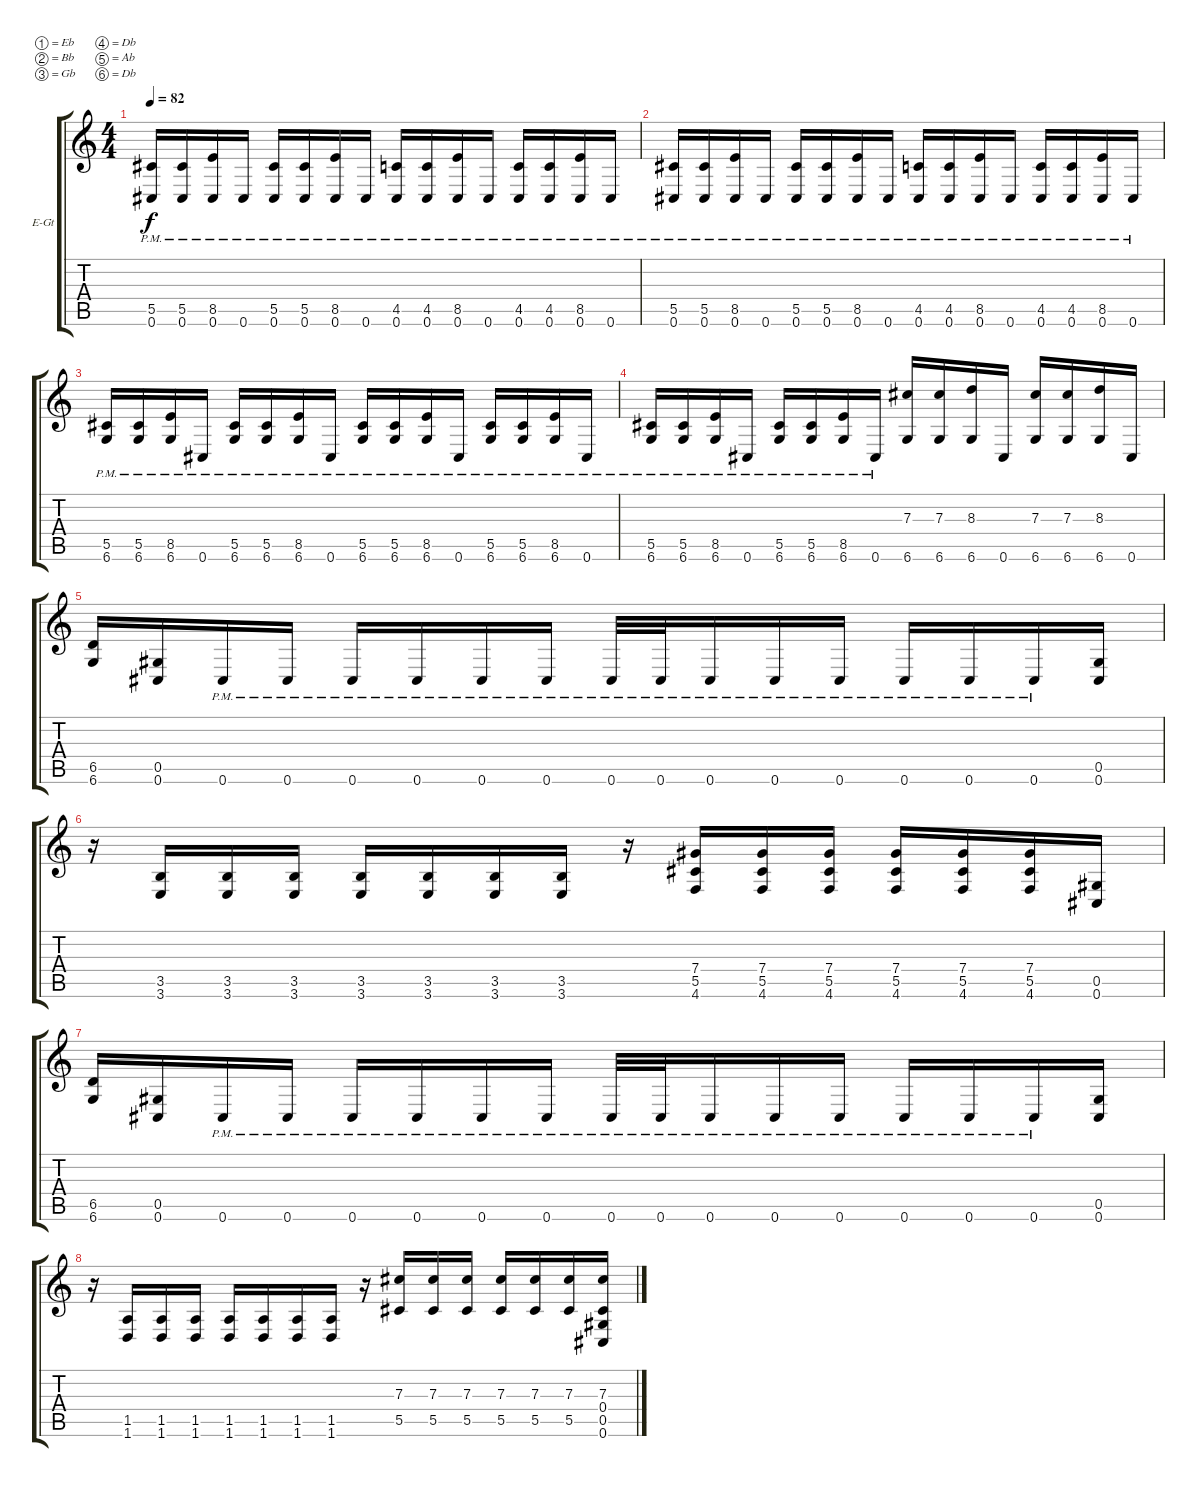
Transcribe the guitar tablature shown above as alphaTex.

\bracketExtendMode groupsimilarinstruments
\firstSystemTrackNameOrientation horizontal
\otherSystemsTrackNameOrientation horizontal
\track ("Electric Guitar 1" "E-Gt") {instrument distortionguitar}
\staff {score tabs}
\tuning (Eb4 Bb3 Gb3 Db3 Ab2 Db2)
\ts (4 4)
\tempo 82
\clef g2
\ks c
(5.5{pm} 0.6{pm}).16{dy f} (5.5{pm} 0.6{pm}).16 (8.5{pm} 0.6{pm}).16 0.6{pm}.16 (0.6{pm} 5.5{pm}).16 (0.6{pm} 5.5{pm}).16 (0.6{pm} 8.5{pm}).16 0.6{pm}.16 (0.6{pm} 4.5{pm}).16 (0.6{pm} 4.5{pm}).16 (0.6{pm} 8.5{pm}).16 0.6{pm}.16 (0.6{pm} 4.5{pm}).16 (0.6{pm} 4.5{pm}).16 (0.6{pm} 8.5{pm}).16 0.6{pm}.16 |
(5.5{pm} 0.6{pm}).16 (5.5{pm} 0.6{pm}).16 (8.5{pm} 0.6{pm}).16 0.6{pm}.16 (0.6{pm} 5.5{pm}).16 (0.6{pm} 5.5{pm}).16 (0.6{pm} 8.5{pm}).16 0.6{pm}.16 (0.6{pm} 4.5{pm}).16 (0.6{pm} 4.5{pm}).16 (0.6{pm} 8.5{pm}).16 0.6{pm}.16 (0.6{pm} 4.5{pm}).16 (0.6{pm} 4.5{pm}).16 (0.6{pm} 8.5{pm}).16 0.6{pm}.16 |
(5.5{pm} 6.6{pm}).16 (5.5{pm} 6.6{pm}).16 (8.5{pm} 6.6{pm}).16 0.6{pm}.16 (6.6{pm} 5.5{pm}).16 (6.6{pm} 5.5{pm}).16 (6.6{pm} 8.5{pm}).16 0.6{pm}.16 (6.6{pm} 5.5{pm}).16 (6.6{pm} 5.5{pm}).16 (6.6{pm} 8.5{pm}).16 0.6{pm}.16 (6.6{pm} 5.5{pm}).16 (6.6{pm} 5.5{pm}).16 (6.6{pm} 8.5{pm}).16 0.6{pm}.16 |
(5.5{pm} 6.6{pm}).16 (5.5{pm} 6.6{pm}).16 (8.5{pm} 6.6{pm}).16 0.6{pm}.16 (6.6{pm} 5.5{pm}).16 (6.6{pm} 5.5{pm}).16 (6.6{pm} 8.5{pm}).16 0.6{pm}.16 (6.6 7.3).16 (6.6 7.3).16 (6.6 8.3).16 0.6.16 (6.6 7.3).16 (6.6 7.3).16 (6.6 8.3).16 0.6.16 |
(6.6 6.5).16 (0.5 0.6).16 0.6{pm}.16 0.6{pm}.16 0.6{pm}.16 0.6{pm}.16 0.6{pm}.16 0.6{pm}.16 0.6{pm}.32 0.6{pm}.32 0.6{pm}.16 0.6{pm}.16 0.6{pm}.16 0.6{pm}.16 0.6{pm}.16 0.6{pm}.16 (0.6 0.5).16 |
r.16 (3.6 3.5).16 (3.5 3.6).16 (3.6 3.5).16 (3.5 3.6).16 (3.6 3.5).16 (3.5 3.6).16 (3.6 3.5).16 r.16 (4.6 5.5 7.4).16 (4.6 5.5 7.4).16 (4.6 5.5 7.4).16 (4.6 5.5 7.4).16 (4.6 5.5 7.4).16 (4.6 5.5 7.4).16 (0.6 0.5).16 |
(6.6 6.5).16 (0.5 0.6).16 0.6{pm}.16 0.6{pm}.16 0.6{pm}.16 0.6{pm}.16 0.6{pm}.16 0.6{pm}.16 0.6{pm}.32 0.6{pm}.32 0.6{pm}.16 0.6{pm}.16 0.6{pm}.16 0.6{pm}.16 0.6{pm}.16 0.6{pm}.16 (0.6 0.5).16 |
r.16 (1.6 1.5).16 (1.5 1.6).16 (1.6 1.5).16 (1.5 1.6).16 (1.6 1.5).16 (1.5 1.6).16 (1.6 1.5).16 r.16 (5.5 7.3).16 (5.5 7.3).16 (5.5 7.3).16 (5.5 7.3).16 (5.5 7.3).16 (5.5 7.3).16 (0.6 0.5 7.3 0.4).16
